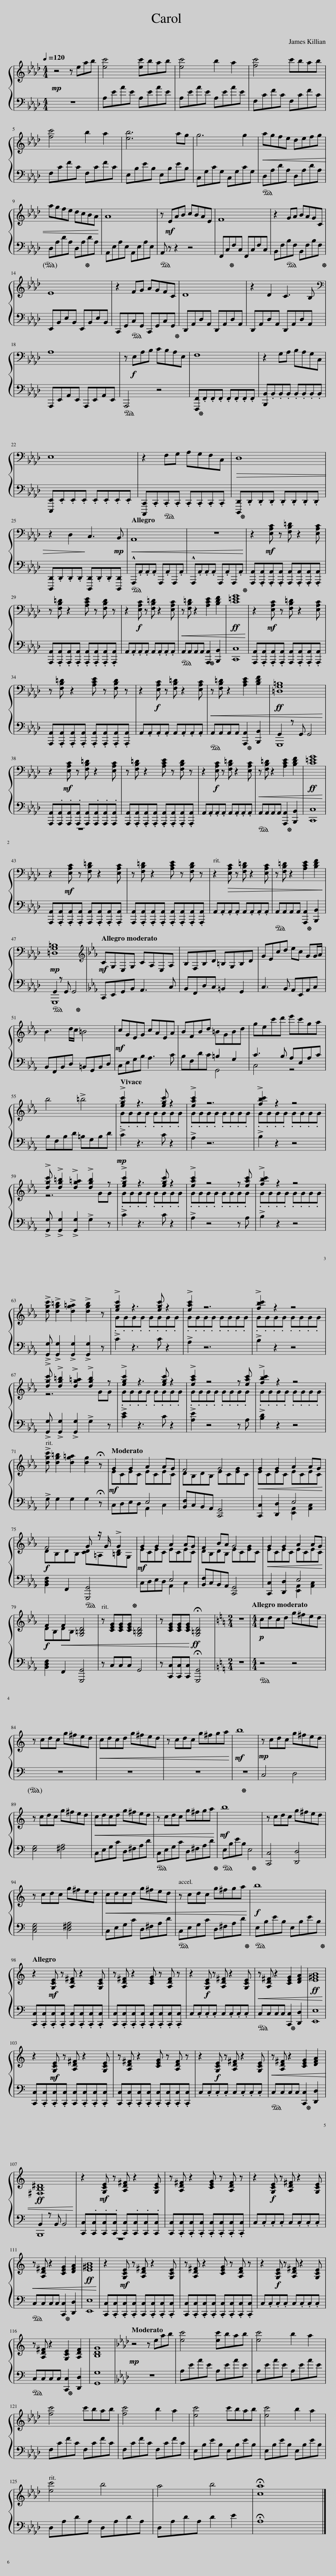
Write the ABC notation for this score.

X:1
%%score { ( 1 4 ) | ( 2 3 ) }
L:1/8
Q:1/4=120
M:4/4
I:linebreak $
K:Ab
V:1 treble
V:4 treble
V:2 bass
V:3 bass
V:1
!mp! z4 z eab | [ec']4 [ec']bab | [ec']4 b2 a2 | [fc']4 c'bab |$ [fc']4 b2 a2 | %5
 [eb]6 ag | g6 g2 |!<(! agfe defg |$ agfe dcBA!<)! | A8 | %10
 z!mf! EAB cBAE | F8 | z2 GA BAGC |$ E8 | z2 FG AGFC | %15
 D8 | z2 D2 C3 B, |$[K:bass] A,8 | z!f! E,A,B, CB,A,E, | F,8 | %20
 z2 G,A, B,A,G,C, |$ E,8 | z2 F,G, A,G,F,C, |!>(! D,8 |$ z2 D,2!>)! C,3!mp! B,, | %25
[Q:1/4=144]!<(! A,,8 | z8!<)! | z2!mf! [E,A,C] z [F,B,=D] z2 [E,A,C] |$ z [F,B,=D] z2 [A,CE] z [F,B,D] z | z2!f! [E,A,C] z [F,B,=D] z2 [E,A,C] | %30
!<(! z [F,B,=D] z2 [A,CE]2 [B,DF]2 |!ff! [C=EG]8!<)! | z2!mf! [E,A,C] z [F,B,=D] z2 [E,A,C] |$ z [F,B,=D] z2 [A,CE] z [F,B,D] z | z2!f! [E,A,C] z [F,B,=D] z2 [E,A,C] | %35
!<(! z [F,B,=D] z2 [A,CE]2 [B,DF]2 |!ff! [=D,G,=B,]8!<)! |$ z2!mf! [E,A,C] z [F,B,=D] z2 [E,A,C] | z [F,B,=D] z2 [A,CE] z [F,B,D] z | z2!f! [E,A,C] z [F,B,=D] z2 [E,A,C] | %40
!<(! z [F,B,=D] z2 [A,CE]2 [B,DF]2 |!ff! [C=EG]8!<)! |$ z2!mf! [E,A,C] z [F,B,=D] z2 [E,A,C] | z [F,B,=D] z2 [A,CE] z [F,B,D] z |[Q:1/4=144] z2[Q:1/4=141] [E,A,C][Q:1/4=139] z[Q:1/4=138] [F,B,=D][Q:1/4=136] z2[Q:1/4=134] [E,A,C][Q:1/4=142][Q:1/4=135] | %45
[Q:1/4=132] z[Q:1/4=131] [F,B,=D][Q:1/4=129] z2[Q:1/4=127] [A,CE]2[Q:1/4=124] [B,DF]2[Q:1/4=128] |$!mp![Q:1/4=121] [=D,G,=B,]8[Q:1/4=118][Q:1/4=115][Q:1/4=112] |[K:Eb][K:treble]!mf![Q:1/4=120][Q:1/4=120] CG,E,G, CA,E,A, | B,F,B,D =B,G,B,D | GEcd ec GG/A/ |$ %50
 B3 d/c/ =B4 |!mf! cGEG cAEA | BFBd =BGBd | gec'd' e'c'ga |$ b4 !>!=b4 | %55
[Q:1/4=160] !>![egc']2 z3 [egc'] z2 | !>![eac']2 z6 | !>![fbc']2 z2 z4 |$ !>![dgc'] !>![dg=b]2 !>![dg=a]2 !>![dgb]2 z | !>![egc']2 z3 [egc'] z2 | %60
 !>![eac']2 z4 z [eac'] | !>![fbc']2 z2 z4 |$ !>![dgc'] !>![dg=b]2 !>![dg=a]2 !>![dgb]2 z | !>![egc']2 z3 [egc'] z2 | !>![eac']2 z6 | %65
 !>![fbc']2 z2 z4 |$ !>![dgc'] !>![dg=b]2 !>![dg=a]2 !>![dgb]2 z | !>![egc']2 z3 [egc'] z2 | !>![eac']2 z4 z [eac'] | !>![fbc']2 z2 z4 |$ %70
[Q:1/4=160] !>![dgc'][Q:1/4=154] [dg=b]2[Q:1/4=142] [dg=a]2[Q:1/4=131] [dg]2[Q:1/4=119] !fermata!z |[Q:1/4=114][Q:1/4=114]!mf! G2 G2 A2 AG | F4 G4 |!<(! G2 G2 A2 AG!<)! |$!f! F4 G z/ G/ !>!G2 | %75
!mf! G2 G2 A2 AG | F2 BA G4 |!<(! G2 G2 A2 AG!<)! |$!f! F2!<(! F2 [G,=B,D]4 |[Q:1/4=114] z[Q:1/4=113] [CEG][Q:1/4=112][CEG][Q:1/4=111][CEG][Q:1/4=110] [G,=B,D]4 | %80
[Q:1/4=107] z[Q:1/4=106] [CEG][Q:1/4=105][CEG][Q:1/4=104][CEG]!<)!!ff![Q:1/4=103] !fermata![G,=B,D]4 |[K:C][M:2/4][Q:1/4=114] z4 |[M:4/4]!p![Q:1/4=118] cdcd g^fed |$ z cdc g^fed |!<(! cdcd g^fed | %85
 z cdc g^fga!<)! |!mf! b8 | z cdc g^fed |$ z cdc g^fed |!<(! cdcd g^fed | %90
 z cdc g^fga!<)! |!mf! b8 | z cdc g^fed |$ z cdc g^fed |!<(! cdcd g^fed | %95
[Q:1/4=118] z[Q:1/4=119] c[Q:1/4=121]d[Q:1/4=122]c[Q:1/4=124] g[Q:1/4=126]^f[Q:1/4=127]g[Q:1/4=129]a!<)! |!f![Q:1/4=131] b8[Q:1/4=132][Q:1/4=134][Q:1/4=135][Q:1/4=137][Q:1/4=139][Q:1/4=140][Q:1/4=142] |$[Q:1/4=144][Q:1/4=144] z2!mf! [G,CE] z [A,D^F] z2 [G,CE] | z [A,D^F] z2 [CEG] z [A,DF] z | z2!f! [G,CE] z [A,D^F] z2 [G,CE] | %100
!<(! z [A,D^F] z2 [CEG]2 [DFA]2 |!ff! [E^GB]8!<)! |$ z2!mf! [G,CE] z [A,D^F] z2 [G,CE] | z [A,D^F] z2 [CEG] z [A,DF] z | z2!f! [G,CE] z [A,D^F] z2 [G,CE] | %105
!<(! z [A,D^F] z2 [CEG]2 [DFA]2 |$!ff! [^F,B,^D]8!<)! | z2!mf! [G,CE] z [A,D^F] z2 [G,CE] | z [A,D^F] z2 [CEG] z [A,DF] z | z2!f! [G,CE] z [A,D^F] z2 [G,CE] |$ %110
!<(! z [A,D^F] z2 [CEG]2 [DFA]2 |!ff! [E^GB]8!<)! | z2!mf! [G,CE] z [A,D^F] z2 [G,CE] | z [A,D^F] z2 [CEG] z [A,DF] z | z2!f! [G,CE] z [A,D^F] z2 [G,CE] |$ %115
 z [A,D^F] z2 [G,CE]2 [A,DF]2 | [B,DG]8 |[K:Ab]!mp![Q:1/4=114] z4 z eab | [ec']4 [ec']bab | [ec']4 b2 a2 |$ %120
 [fc']4 c'bab | [fc']4 b2 a2 | [ec']4 c'bab | [ec']4 b2 a2 |$[Q:1/4=114] [ec']4[Q:1/4=108] b4[Q:1/4=112][Q:1/4=111][Q:1/4=109][Q:1/4=106][Q:1/4=105][Q:1/4=103] | %125
[Q:1/4=102] a4[Q:1/4=96] b4[Q:1/4=100][Q:1/4=99][Q:1/4=97][Q:1/4=93] |[Q:1/4=90] !fermata![ca]8 |] %127
V:2
 z8 | A,EAE A,EAE | A,EAE A,EAE | F,CFC F,CFC |$ F,CFC F,CFC | %5
 E,B,EB, E,B,EB, | C,G,CG, C,G,CG, |!ped! D,A,DA, D,A,DA, |$ D,A,DA, D,A,!ped-up!DA, | A,,E,A,E, A,,E,A,E, | %10
!ped! A,, z z2 z4 | F,,C,!ped-up!F,C, F,,C,F,C, | B,,F,!ped!B,F, B,,F,B,F,!ped-up! |$ E,,B,,E,B,, E,,B,,E,B,, | C,,G,,!ped!C,G,, C,,G,,C,G,,!ped-up! | %15
 D,,A,,D,A,, D,,A,,D,A,, | D,,A,,D,A,, D,,A,,D,A,, |$ A,,,E,,A,,E,, A,,,E,,A,,E,, |!ped! A,,,4 z4 | [F,,,F,,]!ped-up!.F,,.F,,.F,, .F,,.F,,.F,,.F,, | %20
 [B,,,B,,].B,,.B,,.B,, .B,,.B,,.B,,.B,, |$ [E,,,E,,].E,,.E,,.E,, .E,,.E,,.E,,.E,, | [C,,,C,,].C,,!ped!.C,,.C,, .C,,.C,,.C,,.C,, | [D,,,D,,]!ped-up!.D,,.D,,.D,, .D,,.D,,.D,,.D,, |$ [D,,,D,,].D,,.D,,.D,, [D,,,D,,].D,,.D,,[D,,,D,,] | %25
!ped! !^!A,,,.A,,.A,,.A,, A,,,.A,,A,,,.A,, | !^!A,,,.A,,.A,,.A,, A,,,.A,,A,,,.A,,!ped-up! | [A,,,A,,].[A,,,A,,].[A,,,A,,].[A,,,A,,] [A,,,A,,].[A,,,A,,].[A,,,A,,].[A,,,A,,] |$ [A,,,A,,].[A,,,A,,].[A,,,A,,].[A,,,A,,] .[A,,,A,,].[A,,,A,,].[A,,,A,,].[A,,,A,,] | A,,.A,,.A,,.A,, A,,.A,,.A,,.A,, | %30
!ped! A,,A,,A,,A,, [A,,,A,,]2!ped-up! [B,,,B,,]2 | [C,,C,]8 | [A,,,A,,].[A,,,A,,].[A,,,A,,].[A,,,A,,] [A,,,A,,].[A,,,A,,].[A,,,A,,].[A,,,A,,] |$ [A,,,A,,].[A,,,A,,].[A,,,A,,].[A,,,A,,] .[A,,,A,,].[A,,,A,,].[A,,,A,,].[A,,,A,,] | A,,.A,,.A,,.A,, A,,.A,,.A,,.A,, | %35
!ped! A,,A,,A,,A,, [A,,,A,,]2!ped-up! [B,,,B,,]2 | G,,2 z G,, G,,4 |$ [A,,,A,,].[A,,,A,,].[A,,,A,,].[A,,,A,,] [A,,,A,,].[A,,,A,,].[A,,,A,,].[A,,,A,,] | [A,,,A,,].[A,,,A,,].[A,,,A,,].[A,,,A,,] .[A,,,A,,].[A,,,A,,].[A,,,A,,].[A,,,A,,] | A,,.A,,.A,,.A,, A,,.A,,.A,,.A,, | %40
!ped! A,,A,,A,,A,, [A,,,A,,]2!ped-up! [B,,,B,,]2 | [C,,C,]8 |$ [A,,,A,,].[A,,,A,,].[A,,,A,,].[A,,,A,,] [A,,,A,,].[A,,,A,,].[A,,,A,,].[A,,,A,,] | [A,,,A,,].[A,,,A,,].[A,,,A,,].[A,,,A,,] .[A,,,A,,].[A,,,A,,].[A,,,A,,].[A,,,A,,] | A,,.A,,!>(!.A,,.A,, A,,.A,,.A,,.A,, | %45
!ped! A,,A,,A,,A,, [A,,,A,,]2!ped-up! [B,,,B,,]2!>)! |$!ped! G,,2 z G,, G,,4!ped-up! |[K:Eb] C,,E,,G,,B,, A,,3 C, | B,,F,,D,C, =B,,2 G,,2 | C,3 B,, A,,E,,A,,C, |$ %50
 B,,F,,B,,D, =B,,G,,B,,D, | C,E,G,B, A,3 C | B,F,DC =B,2 G,2 | C3 B, A,E,A,C |$ B,F,B,D =B,G,B,D | %55
!mp! !>!C2 z3 C z2 | !>!A,2 z6 | !>!B,2 z2 z4 |$ !>![G,,G,] !>![G,,G,]2 !>![G,,G,]2 !>!G,2 z | !>!C2 z3 C z2 | %60
 !>!A,2 z4 z A, | !>!B,2 z2 z4 |$ !>![G,,G,] !>![G,,G,]2 !>![G,,G,]2 !>![G,,G,]2 z | !>!C2 z3 C z2 | !>!A,2 z6 | %65
 !>!B,2 z2 z4 |$ !>![G,,G,] !>![G,,G,]2 !>![G,,G,]2 !>!G,2 z | !>![CE]2 z3 C z2 | !>![A,E]2 z4 z A, | !>![B,D]2 z2 z4 |$ %70
 !>!G, G,2 G,2 G,2 !fermata!z | C,D,E,D, E,4 | [B,,F,]C,B,,A,, [C,,G,,]4 | [C,,C,]2 [D,,D,]2 E,4 |$ [B,,D,F,]2 F,,2!ped! [G,,,G,,]4!ped-up! | %75
 C,D,E,D, E,4 | [B,,F,]C,B,,A,, [C,,G,,]4 | [C,,C,]2 [D,,D,]2 E,4 |$ [B,,D,F,]2 F,,2 [G,,,G,,]4 | z C,C,C, G,,4 | %80
 z [C,,C,][C,,C,][C,,C,] !fermata![G,,,G,,]4 |[K:C][M:2/4] z4 |[M:4/4]!ped! z4 z4 |$ z8 | z8 | %85
 z8 | z8!ped-up! |!mp! C,4 D,4 |$ [E,G,]4 [^F,A,]4 | C,E,G,C D,^F,A,D | %90
!ped! C,E,G,C D,^F,A,D!ped-up! |!ped! E,B,EB, E,4!ped-up! | [C,,C,]4 [D,,D,]4 |$ [C,E,G,]4 [D,^F,A,]4 | C,E,G,C D,^F,A,D | %95
!ped! C,E,G,C D,^F,A,D!ped-up! |!ped! E,B,EB, E,B,EB,!ped-up! |$ [C,,C,].[C,,C,].[C,,C,].[C,,C,] [C,,C,].[C,,C,].[C,,C,].[C,,C,] | [C,,C,].[C,,C,].[C,,C,].[C,,C,] .[C,,C,].[C,,C,].[C,,C,].[C,,C,] | C,.C,.C,.C, C,.C,.C,.C, | %100
!ped! C,C,C,C, [C,,C,]2!ped-up! [D,,D,]2 | [E,,E,]8 |$ [C,,C,].[C,,C,].[C,,C,].[C,,C,] [C,,C,].[C,,C,].[C,,C,].[C,,C,] | [C,,C,].[C,,C,].[C,,C,].[C,,C,] .[C,,C,].[C,,C,].[C,,C,].[C,,C,] | C,.C,.C,.C, C,.C,.C,.C, | %105
!ped! C,C,C,C, [C,,C,]2!ped-up! [D,,D,]2 |$ B,,2 z B,, B,,4 | [C,,C,].[C,,C,].[C,,C,].[C,,C,] [C,,C,].[C,,C,].[C,,C,].[C,,C,] | [C,,C,].[C,,C,].[C,,C,].[C,,C,] .[C,,C,].[C,,C,].[C,,C,].[C,,C,] | C,.C,.C,.C, C,.C,.C,.C, |$ %110
!ped! C,C,C,C, [C,,C,]2!ped-up! [D,,D,]2 | [E,,E,]8 | [C,,C,].[C,,C,].[C,,C,].[C,,C,] [C,,C,].[C,,C,].[C,,C,].[C,,C,] | [C,,C,].[C,,C,].[C,,C,].[C,,C,] .[C,,C,].[C,,C,].[C,,C,].[C,,C,] | C,.C,.C,.C, C,.C,.C,.C, |$ %115
!ped! C,C,C,C, [C,,C,]2!ped-up! [D,,D,]2 | [G,,G,]8 |[K:Ab] z8 | A,EAE A,EAE | A,EAE A,EAE |$ %120
 F,CFC F,CFC | F,CFC F,CFC | E,B,EB, E,B,EB, | E,B,EB, E,B,EB, |$ D,A,DA, D,A,DA, | %125
 D,A,DA, D2 E2 | !fermata!A,8 |] %127
V:3
 x8 | x8 | x8 | x8 |$ x8 | %5
 x8 | x8 | x8 |$ x8 | x8 | %10
 x8 | x8 | x8 |$ x8 | x8 | %15
 x8 | x8 |$ x8 | x8 | x8 | %20
 x8 |$ x8 | x8 | x8 |$ x8 | %25
 x8 | x8 | x8 |$ x8 | x8 | %30
 x8 | x8 | x8 |$ x8 | x8 | %35
 x8 | G,,,8 |$ z8 | x8 | x8 | %40
 x8 | x8 |$ x8 | x8 | x8 | %45
 x8 |$ G,,,8 |[K:Eb] x8 | x8 | x8 |$ %50
 x8 | x8 | x4 G,,4 | C,4 z4 |$ x8 | %55
 x8 | x8 | x8 |$ x8 | x8 | %60
 x8 | x8 |$ x8 | x8 | x8 | %65
 x8 |$ x8 | x8 | x8 | x8 |$ %70
 x8 | x4 A,,2 C,2 | x8 | x4 [E,,A,,]2 [A,,C,]2 |$ x8 | %75
 x4 A,,2 C,2 | x8 | x4 [E,,A,,]2 [A,,C,]2 |$ x8 | x8 | %80
 x8 |[K:C][M:2/4] x4 |[M:4/4] x8 |$ x8 | x8 | %85
 x8 | x8 | x8 |$ x8 | x8 | %90
 x8 | x8 | x8 |$ x8 | x8 | %95
 x8 | x8 |$ x8 | x8 | x8 | %100
 x8 | x8 |$ x8 | x8 | x8 | %105
 x8 |$ B,,,8 | z8 | x8 | x8 |$ %110
 x8 | x8 | x8 | x8 | x8 |$ %115
 x8 | x8 |[K:Ab] x8 | x8 | x8 |$ %120
 x8 | x8 | x8 | x8 |$ x8 | %125
 x8 | x8 |] %127
V:4
 x8 | x8 | x8 | x8 |$ x8 | %5
 x8 | x8 | x8 |$ x8 | x8 | %10
 x8 | x8 | x8 |$ x8 | x8 | %15
 x8 | x8 |$[K:bass] x8 | x8 | x8 | %20
 x8 |$ x8 | x8 | x8 |$ x8 | %25
 x8 | x8 | x8 |$ x8 | x8 | %30
 x8 | x8 | x8 |$ x8 | x8 | %35
 x8 | x8 |$ x8 | x8 | x8 | %40
 x8 | x8 |$ x8 | x8 | x8 | %45
 x8 |$ x8 |[K:Eb][K:treble] x8 | x8 | x8 |$ %50
 x8 | x8 | x8 | x8 |$ x8 | %55
 .G.G.G.G .G.G.G.G | .G.G.G.G .G.G.G.G | .G.G.G.G .G.G.G.G |$ z6 GG | .G.G.G.G .G.G.G.G | %60
 .G.G.G.G .G.G.G.G | .G.G.G.G .G.G.G.G |$ x8 | .G.G.G.G .G.G.G.G | .G.G.G.G .G.G.G.G | %65
 .G.G.G.G .G.G.G.G |$ z6 GG | .G.G.G.G .G.G.G.G | .G.G.G.G .G.G.G.G | .G.G.G.G .G.G.G.G |$ %70
 x8 | ECEC ECEC | DB,DB, EC[EG]C | ECEC ECEC |$ DB,DB, [CD]=A,[=B,D]G, | %75
 ECEC ECEC | DB,DB, EC[EG]C | ECEC ECEC |$ DB,DB, x4 | x8 | %80
 x8 |[K:C][M:2/4] x4 |[M:4/4] x8 |$ x8 | x8 | %85
 x8 | x8 | x8 |$ x8 | x8 | %90
 x8 | x8 | x8 |$ x8 | x8 | %95
 x8 | x8 |$ x8 | x8 | x8 | %100
 x8 | x8 |$ x8 | x8 | x8 | %105
 x8 |$ x8 | x8 | x8 | x8 |$ %110
 x8 | x8 | x8 | x8 | x8 |$ %115
 x8 | x8 |[K:Ab] x8 | x8 | x8 |$ %120
 x8 | x8 | x8 | x8 |$ x8 | %125
 x8 | x8 |] %127
